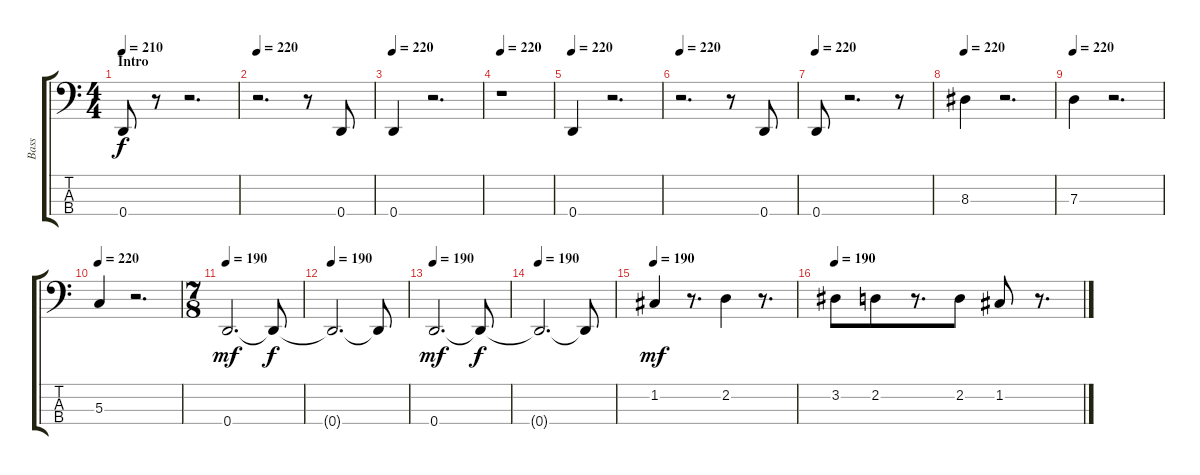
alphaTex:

\track ("Bass" "Bass") {instrument electricbassfinger}
\staff {score tabs}
\tuning (F2 C2 G1 D1) {hide}
\ts (4 4)
\section ("" "Intro")
\tempo 210
\tempo 220
\tempo 210
\clef f4
\ks c
0.4.8{dy f instrument electricbassfinger} r.8 r.2{d} |
\tempo 220
r.2{d} r.8 0.4.8 |
\tempo 220
0.4.4 r.2{d} |
\tempo 220
r.1 |
\tempo 220
0.4.4 r.2{d} |
\tempo 220
r.2{d} r.8 0.4.8 |
\tempo 220
0.4.8 r.2{d} r.8 |
\tempo 220
8.3.4 r.2{d} |
\tempo 220
7.3.4 r.2{d} |
\tempo 220
5.3.4 r.2{d} |
\ts (7 8)
\tempo 190
0.4.2{d dy mf} 0.4{t}.8{dy f} |
\tempo 190
0.4{t}.2{d} 0.4{t}.8 |
\tempo 190
0.4.2{d dy mf} 0.4{t}.8{dy f} |
\tempo 190
0.4{t}.2{d} 0.4{t}.8 |
\tempo 190
1.2.4{dy mf} r.8{d} 2.2.4 r.8{d} |
\tempo 190
3.2.8 2.2.8 r.8{d} 2.2.8 1.2.8 r.8{d}
